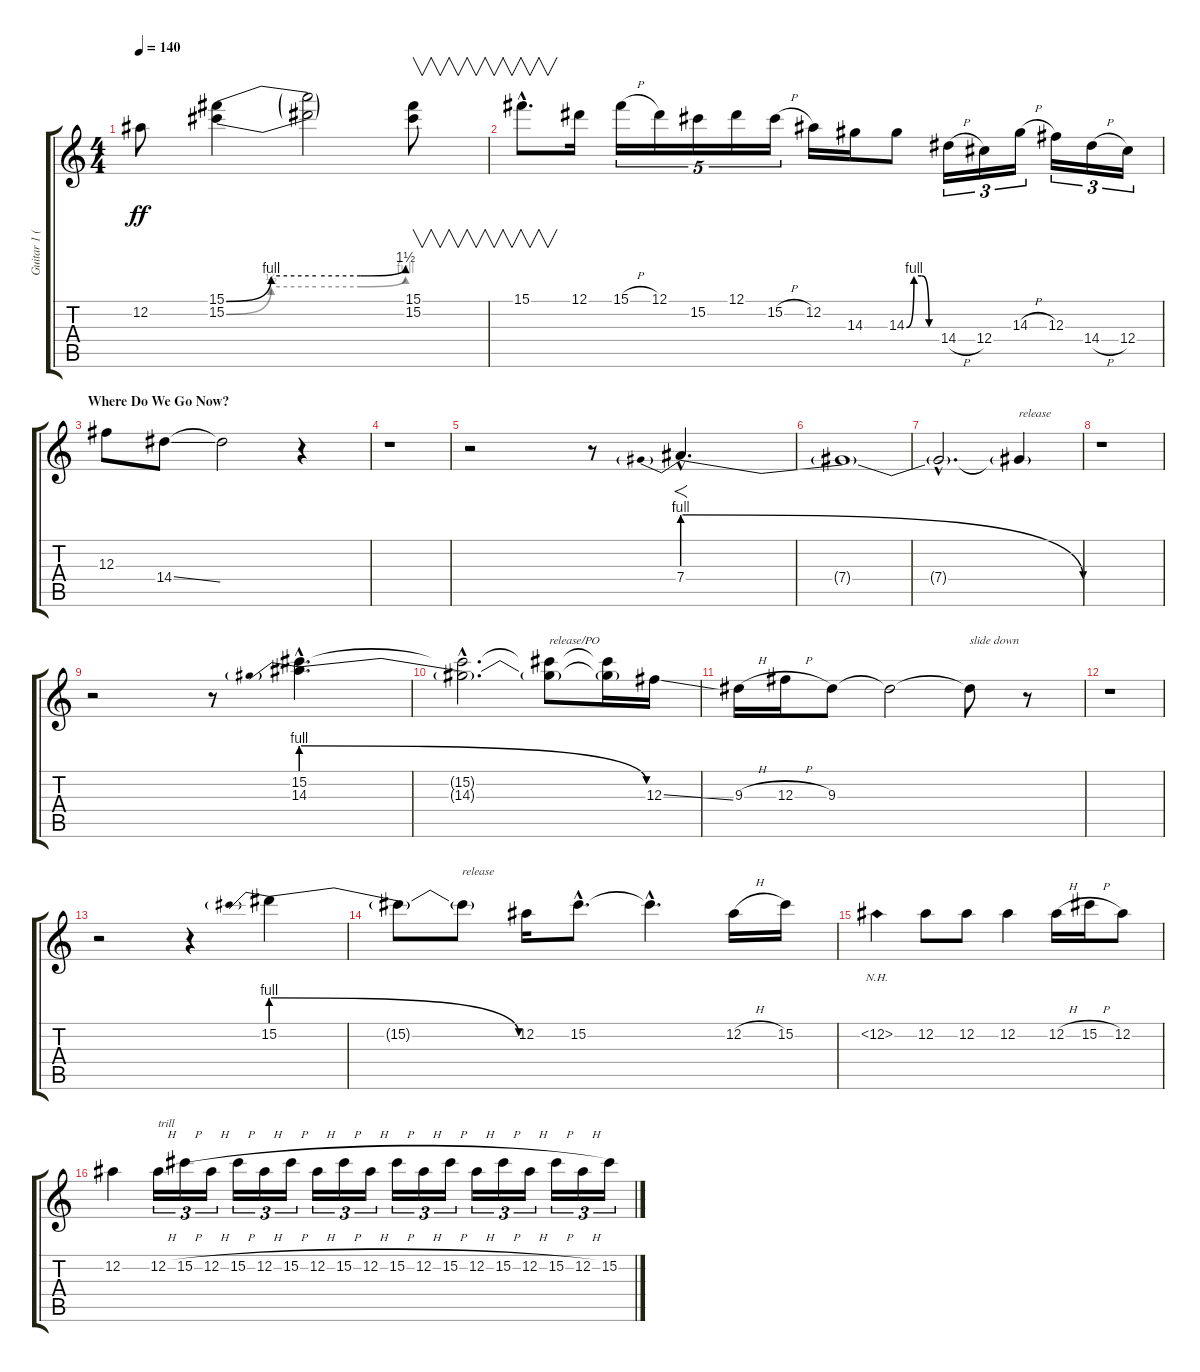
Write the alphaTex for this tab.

\track ("Guitar 1 (Slash)" "Guitar 1 (") {instrument overdrivenguitar}
\staff {score tabs}
\tuning (Eb4 Bb3 Gb3 Db3 Ab2 Eb2) {hide}
\ts (4 4)
\tempo 140
\clef g2
\ks c
12.2.8{dy ff} (15.1{be (custom 0 0 15 4 30 4 45 4 60 6)} 15.2{be (custom 0 0 15 2 30 2 45 2 60 4)}).4 (15.1{t} 15.2{t}).2 (15.1 15.2).8{v} |
15.1{hac}.8{v d} 12.1.16 15.1{h}.16{tu (5 4)} 12.1.16{tu (5 4)} 15.2.16{tu (5 4)} 12.1.16{tu (5 4)} 15.2{h}.16{tu (5 4)} 12.2.16 14.3.16 14.3{be (custom 0 0 15 4 30 4 45 0 60 0)}.8 14.4{h}.16{tu (3 2)} 12.4.16{tu (3 2)} 14.3{h}.16{tu (3 2)} 12.3.16{tu (3 2)} 14.4{h}.16{tu (3 2)} 12.4.16{tu (3 2)} |
\section ("" "Where Do We Go Now?")
12.3.8 14.4{ss}.8 14.4{t}.2 r.4 |
r.1 |
r.2 r.8 7.4{be (prebendrelease 0 4 60 0) hac}.4{f d} |
7.4{t}.1 |
7.4{hac t}.2{d} 7.4{t}.4{txt "release"} |
r.1 |
r.2 r.8 (15.2{hac} 14.3{be (prebendrelease 0 4 60 0) hac}).4{d} |
(15.2{hac t} 14.3{hac t}).2{d} (15.2{t} 14.3{t}).8{txt "release/PO"} (15.2{t} 14.3{t}).16 12.3{ss}.16 |
9.3{h}.16 12.3{h}.16 9.3.8 9.3{t}.2 9.3{t}.8{txt "slide down"} r.8 |
r.1 |
r.2 r.4 15.2{be (prebendrelease 0 4 60 0)}.4 |
15.2{t}.8 15.2{t}.8{txt "release"} 12.2.16 15.2{hac}.8{d} 15.2{hac t}.4{d} 12.2{h}.16 15.2.16 |
12.2{nh}.4 12.2.8 12.2.8 12.2.4 12.2{h}.16 15.2{h}.16 12.2.8 |
12.2.4 12.2{h}.16{tu (3 2) txt "trill"} 15.2{h}.16{tu (3 2)} 12.2{h}.16{tu (3 2)} 15.2{h}.16{tu (3 2)} 12.2{h}.16{tu (3 2)} 15.2{h}.16{tu (3 2)} 12.2{h}.16{tu (3 2)} 15.2{h}.16{tu (3 2)} 12.2{h}.16{tu (3 2)} 15.2{h}.16{tu (3 2)} 12.2{h}.16{tu (3 2)} 15.2{h}.16{tu (3 2)} 12.2{h}.16{tu (3 2)} 15.2{h}.16{tu (3 2)} 12.2{h}.16{tu (3 2)} 15.2{h}.16{tu (3 2)} 12.2{h}.16{tu (3 2)} 15.2{h}.16{tu (3 2)}
